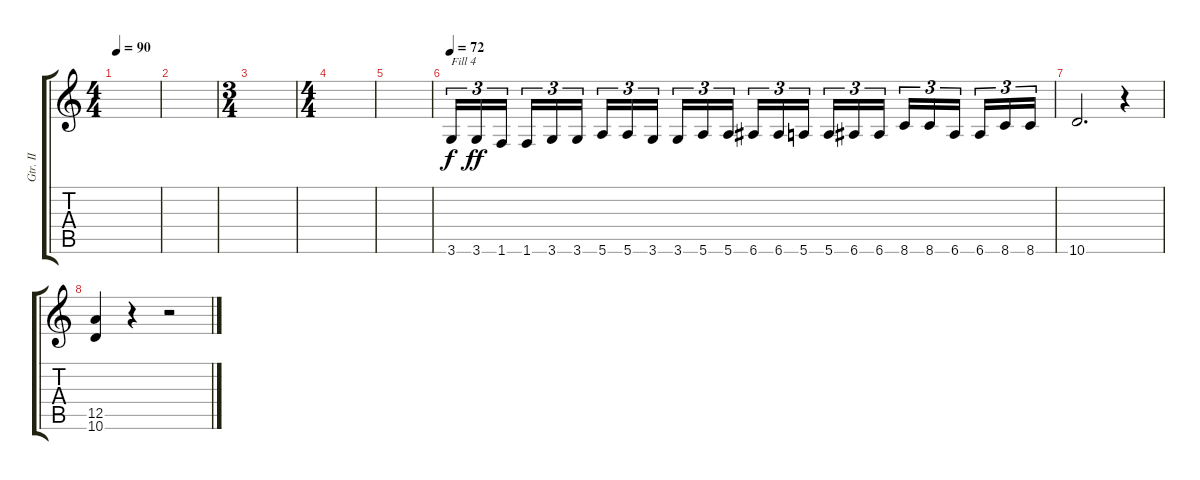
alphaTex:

\track ("Gtr. II" "Gtr. II") {instrument acousticguitarsteel}
\staff {score tabs}
\tuning (E4 B3 G3 D3 A2 E2) {hide}
\ts (4 4)
\tempo 90
\clef g2
\ks c
|
|
\ts (3 4)
|
\ts (4 4)
|
|
\tempo 72
3.6.16{tu (3 2) txt "Fill 4" dy f} 3.6.16{tu (3 2) dy ff} 1.6.16{tu (3 2) beam splitsecondary} 1.6.16{tu (3 2)} 3.6.16{tu (3 2)} 3.6.16{tu (3 2)} 5.6.16{tu (3 2)} 5.6.16{tu (3 2)} 3.6.16{tu (3 2) beam splitsecondary} 3.6.16{tu (3 2)} 5.6.16{tu (3 2)} 5.6.16{tu (3 2)} 6.6.16{tu (3 2)} 6.6.16{tu (3 2)} 5.6.16{tu (3 2) beam splitsecondary} 5.6.16{tu (3 2)} 6.6.16{tu (3 2)} 6.6.16{tu (3 2)} 8.6.16{tu (3 2)} 8.6.16{tu (3 2)} 6.6.16{tu (3 2) beam splitsecondary} 6.6.16{tu (3 2)} 8.6.16{tu (3 2)} 8.6.16{tu (3 2)} |
10.6.2{d} r.4 |
(12.5 10.6).4 r.4 r.2
